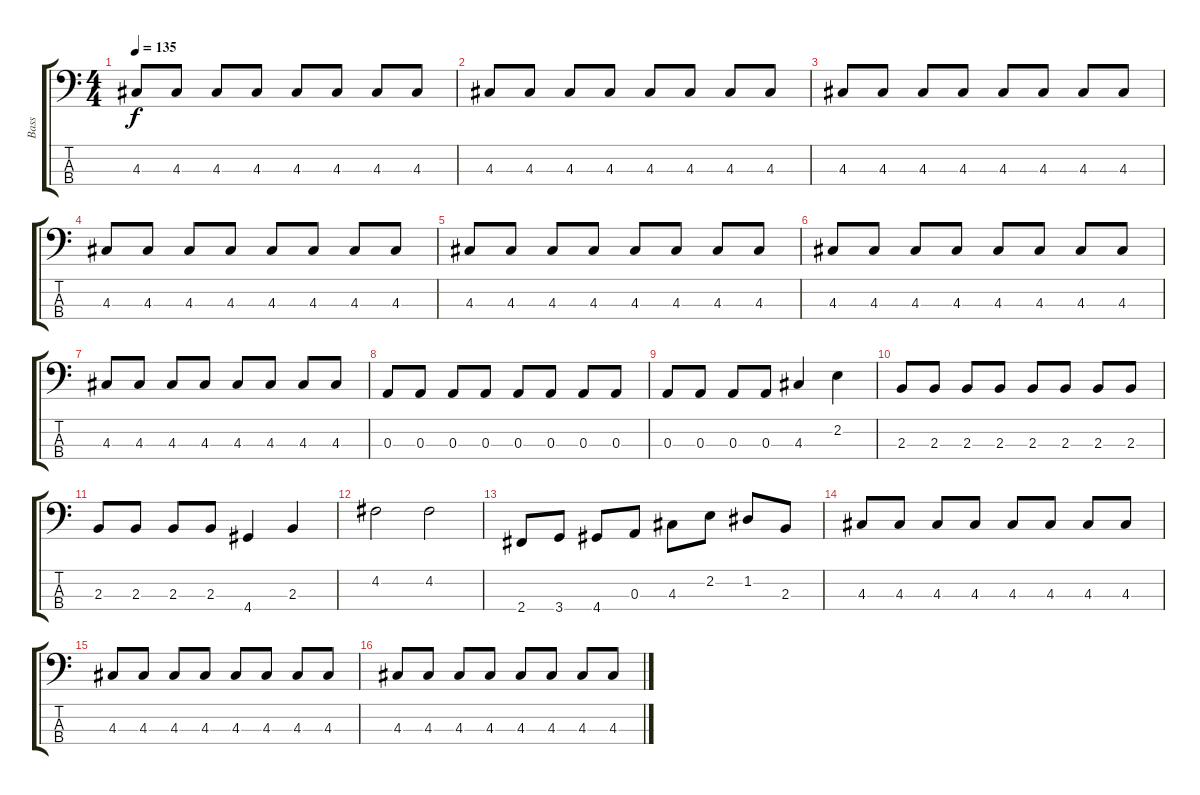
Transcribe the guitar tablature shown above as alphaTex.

\track ("Bass" "Bass") {instrument acousticbass}
\staff {score tabs}
\tuning (G2 D2 A1 E1) {hide}
\ts (4 4)
\tempo 135
\clef f4
\ks c
4.3.8{dy f} 4.3.8 4.3.8 4.3.8 4.3.8 4.3.8 4.3.8 4.3.8 |
4.3.8 4.3.8 4.3.8 4.3.8 4.3.8 4.3.8 4.3.8 4.3.8 |
4.3.8 4.3.8 4.3.8 4.3.8 4.3.8 4.3.8 4.3.8 4.3.8 |
4.3.8 4.3.8 4.3.8 4.3.8 4.3.8 4.3.8 4.3.8 4.3.8 |
4.3.8 4.3.8 4.3.8 4.3.8 4.3.8 4.3.8 4.3.8 4.3.8 |
4.3.8 4.3.8 4.3.8 4.3.8 4.3.8 4.3.8 4.3.8 4.3.8 |
4.3.8 4.3.8 4.3.8 4.3.8 4.3.8 4.3.8 4.3.8 4.3.8 |
0.3.8 0.3.8 0.3.8 0.3.8 0.3.8 0.3.8 0.3.8 0.3.8 |
0.3.8 0.3.8 0.3.8 0.3.8 4.3.4 2.2.4 |
2.3.8 2.3.8 2.3.8 2.3.8 2.3.8 2.3.8 2.3.8 2.3.8 |
2.3.8 2.3.8 2.3.8 2.3.8 4.4.4 2.3.4 |
4.2.2 4.2.2 |
2.4.8 3.4.8 4.4.8 0.3.8 4.3.8 2.2.8 1.2.8 2.3.8 |
4.3.8 4.3.8 4.3.8 4.3.8 4.3.8 4.3.8 4.3.8 4.3.8 |
4.3.8 4.3.8 4.3.8 4.3.8 4.3.8 4.3.8 4.3.8 4.3.8 |
4.3.8 4.3.8 4.3.8 4.3.8 4.3.8 4.3.8 4.3.8 4.3.8
